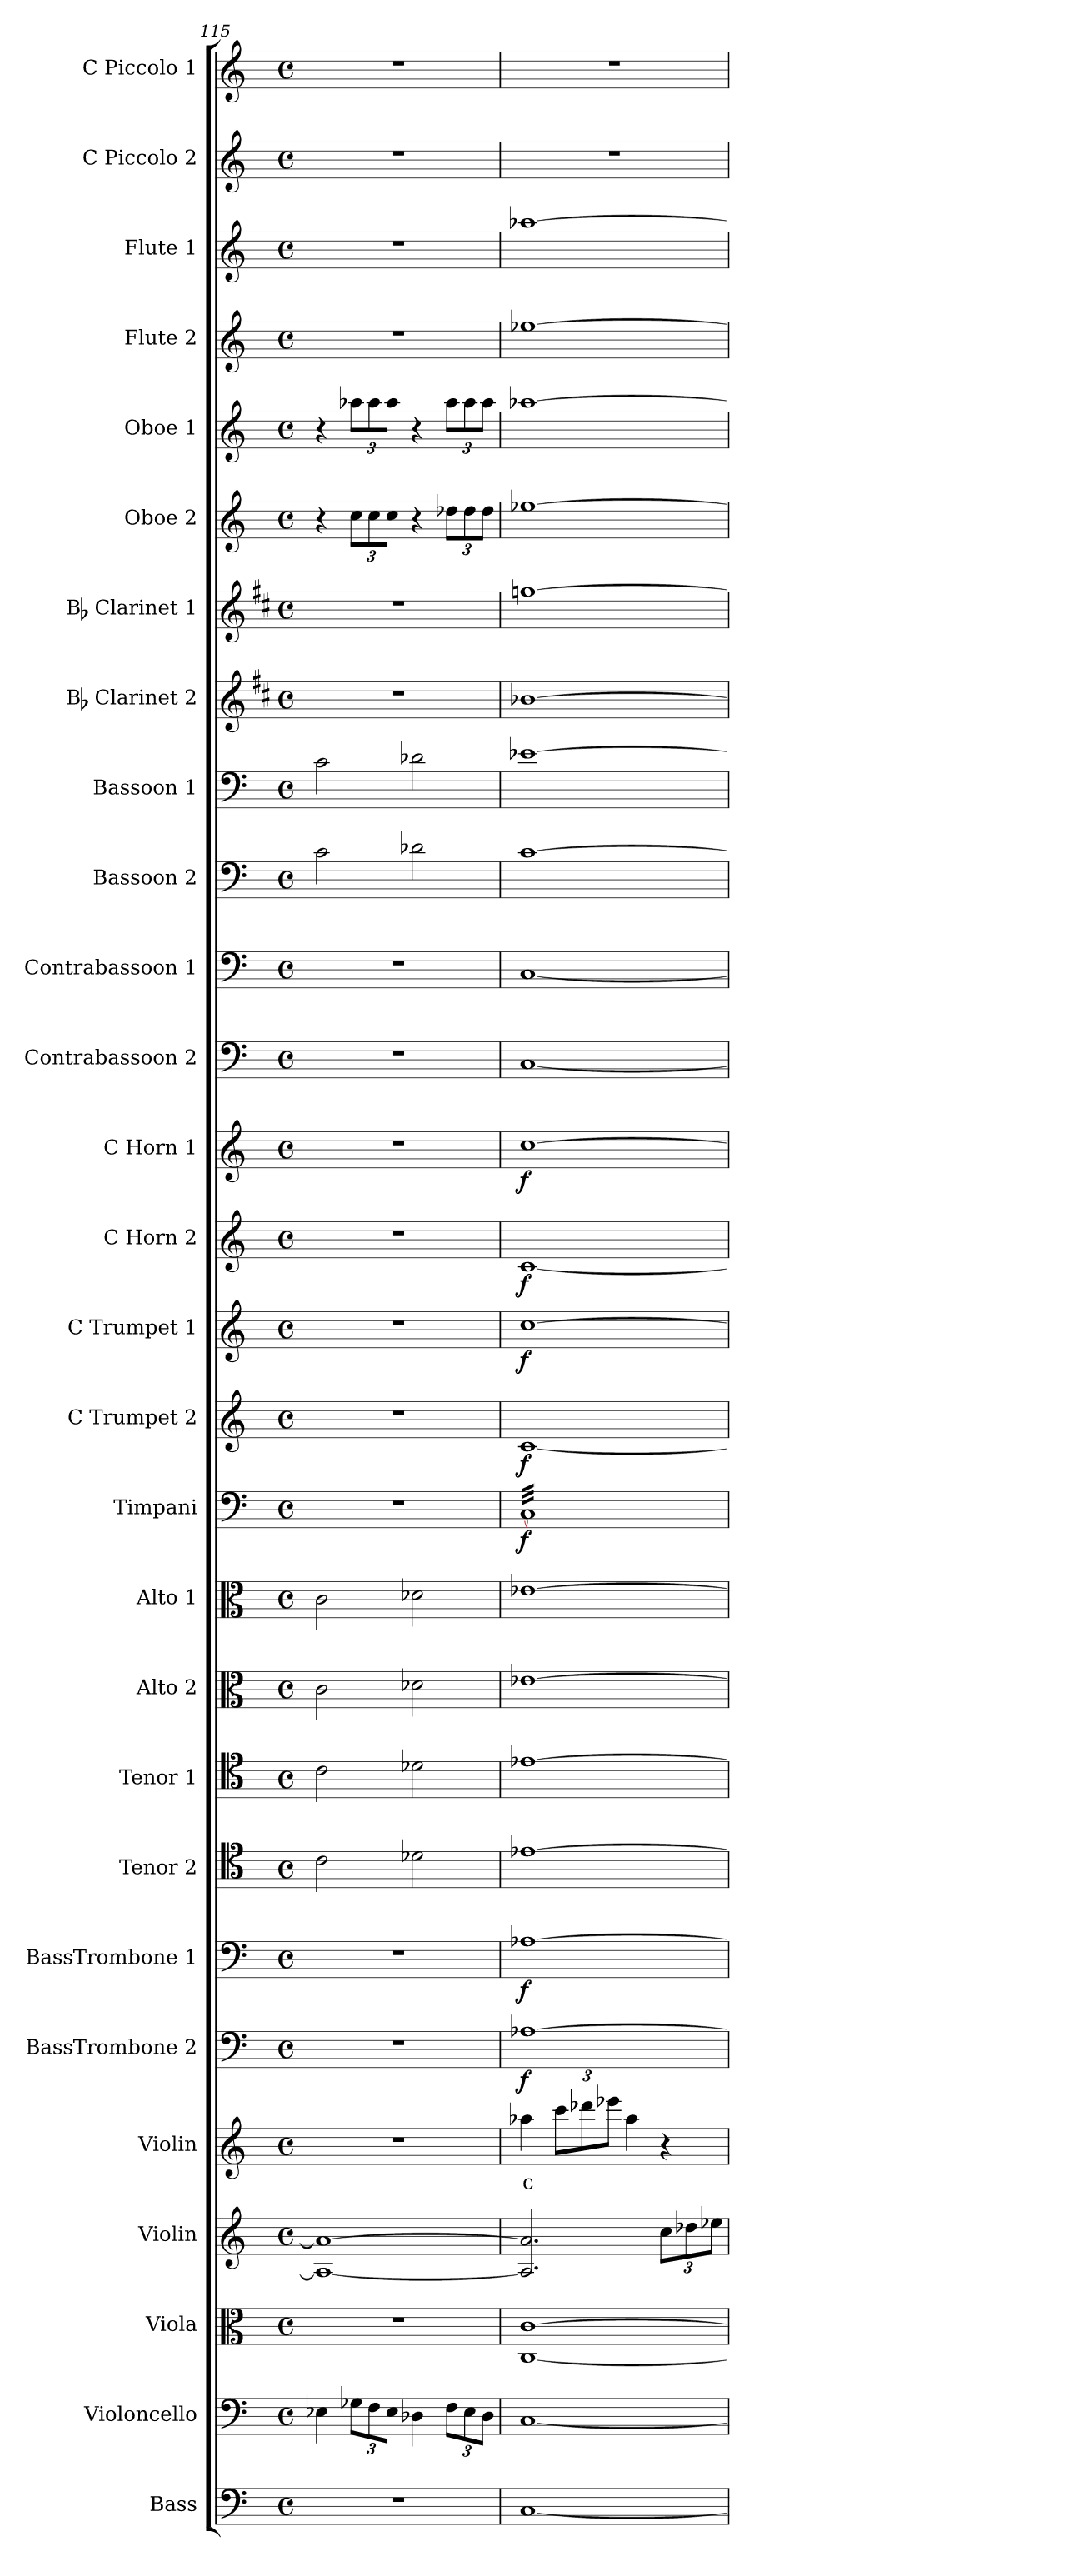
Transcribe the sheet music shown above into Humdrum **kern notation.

**kern	**kern	**kern	**kern	**kern	**text	**kern	**dynam	**kern	**dynam	**kern	**kern	**kern	**kern	**kern	**dynam	**kern	**dynam	**kern	**dynam	**kern	**dynam	**kern	**dynam	**kern	**kern	**kern	**kern	**kern	**kern	**kern	**kern	**kern	**kern	**kern	**kern
*part28	*part27	*part26	*part25	*part24	*part24	*part23	*part23	*part22	*part22	*part21	*part20	*part19	*part18	*part17	*part17	*part16	*part16	*part15	*part15	*part14	*part14	*part13	*part13	*part12	*part11	*part10	*part9	*part8	*part7	*part6	*part5	*part4	*part3	*part2	*part1
*staff28	*staff27	*staff26	*staff25	*staff24	*staff24	*staff23	*staff23	*staff22	*staff22	*staff21	*staff20	*staff19	*staff18	*staff17	*staff17	*staff16	*staff16	*staff15	*staff15	*staff14	*staff14	*staff13	*staff13	*staff12	*staff11	*staff10	*staff9	*staff8	*staff7	*staff6	*staff5	*staff4	*staff3	*staff2	*staff1
*I"Bass	*I"Violoncello	*I"Viola	*I"Violin	*I"Violin	*	*I"BassTrombone 2	*	*I"BassTrombone 1	*	*I"Tenor 2	*I"Tenor 1	*I"Alto 2	*I"Alto 1	*I"Timpani	*	*I"C Trumpet 2	*	*I"C Trumpet 1	*	*I"C Horn 2	*	*I"C Horn 1	*	*I"Contrabassoon 2	*I"Contrabassoon 1	*I"Bassoon 2	*I"Bassoon 1	*I"Bb Clarinet 2	*I"Bb Clarinet 1	*I"Oboe 2	*I"Oboe 1	*I"Flute 2	*I"Flute 1	*I"C Piccolo 2	*I"C Piccolo 1
*I'B	*I'Vc	*I'Vla	*I'Vln	*I'Vln	*	*I'BTrb 2	*	*I'BTrb 1	*	*I'T 2	*I'T 1	*I'A 2	*I'A 1	*I'Timp	*	*I'Tpt 2	*	*I'Tpt 1	*	*I'Hn 2	*	*I'Hn 1	*	*I'C Bsn 2	*I'C Bsn 1	*I'Bsn 2	*I'Bsn 1	*I'Cl 2	*I'Cl 1	*I'Ob 2	*I'Ob 1	*I'Fl 2	*I'Fl 1	*I'Picc 2	*I'Picc 1
*clefF4	*clefF4	*clefC3	*clefG2	*clefG2	*	*clefF4	*	*clefF4	*	*clefC4	*clefC4	*clefC3	*clefC3	*clefF4	*	*clefG2	*	*clefG2	*	*clefG2	*	*clefG2	*	*clefF4	*clefF4	*clefF4	*clefF4	*clefG2	*clefG2	*clefG2	*clefG2	*clefG2	*clefG2	*clefG2	*clefG2
*ITrd7c12	*	*	*	*	*	*	*	*	*	*	*	*	*	*	*	*	*	*	*	*ITrd7c12	*	*ITrd7c12	*	*ITrd7c12	*ITrd7c12	*	*	*ITrd1c2	*ITrd1c2	*	*	*	*	*ITrd-7c-12	*ITrd-7c-12
*k[]	*k[]	*k[]	*k[]	*k[]	*	*k[]	*	*k[]	*	*k[]	*k[]	*k[]	*k[]	*k[]	*	*k[]	*	*k[]	*	*k[]	*	*k[]	*	*k[]	*k[]	*k[]	*k[]	*k[]	*k[]	*k[]	*k[]	*k[]	*k[]	*k[]	*k[]
*M4/4	*M4/4	*M4/4	*M4/4	*M4/4	*	*M4/4	*	*M4/4	*	*M4/4	*M4/4	*M4/4	*M4/4	*M4/4	*	*M4/4	*	*M4/4	*	*M4/4	*	*M4/4	*	*M4/4	*M4/4	*M4/4	*M4/4	*M4/4	*M4/4	*M4/4	*M4/4	*M4/4	*M4/4	*M4/4	*M4/4
*met(c)	*met(c)	*met(c)	*met(c)	*met(c)	*	*met(c)	*	*met(c)	*	*met(c)	*met(c)	*met(c)	*met(c)	*met(c)	*	*met(c)	*	*met(c)	*	*met(c)	*	*met(c)	*	*met(c)	*met(c)	*met(c)	*met(c)	*met(c)	*met(c)	*met(c)	*met(c)	*met(c)	*met(c)	*met(c)	*met(c)
=115	=115	=115	=115	=115	=115	=115	=115	=115	=115	=115	=115	=115	=115	=115	=115	=115	=115	=115	=115	=115	=115	=115	=115	=115	=115	=115	=115	=115	=115	=115	=115	=115	=115	=115	=115
1r	4E-X	1r	1A-_ 1a-_	1r	.	1r	.	1r	.	2c	2c	2c	2c	1r	.	1r	.	1r	.	1r	.	1r	.	1r	1r	2c	2c	1r	1r	4r	4r	1r	1r	1r	1r
*	*Xbrackettup	*	*	*	*	*	*	*	*	*	*	*	*	*	*	*	*	*	*	*	*	*	*	*	*	*	*	*	*	*Xbrackettup	*Xbrackettup	*	*	*	*
.	12G-XL	.	.	.	.	.	.	.	.	.	.	.	.	.	.	.	.	.	.	.	.	.	.	.	.	.	.	.	.	12cc\L	12aa-X\L	.	.	.	.
.	12F	.	.	.	.	.	.	.	.	.	.	.	.	.	.	.	.	.	.	.	.	.	.	.	.	.	.	.	.	12cc\	12aa-\	.	.	.	.
.	12E-J	.	.	.	.	.	.	.	.	.	.	.	.	.	.	.	.	.	.	.	.	.	.	.	.	.	.	.	.	12cc\J	12aa-\J	.	.	.	.
.	4D-X	.	.	.	.	.	.	.	.	2d-X	2d-X	2d-X	2d-X	.	.	.	.	.	.	.	.	.	.	.	.	2d-	2d-X	.	.	4r	4r	.	.	.	.
.	12FL	.	.	.	.	.	.	.	.	.	.	.	.	.	.	.	.	.	.	.	.	.	.	.	.	.	.	.	.	12dd-X\L	12aa-\L	.	.	.	.
.	12E-	.	.	.	.	.	.	.	.	.	.	.	.	.	.	.	.	.	.	.	.	.	.	.	.	.	.	.	.	12dd-\	12aa-\	.	.	.	.
.	12D-J	.	.	.	.	.	.	.	.	.	.	.	.	.	.	.	.	.	.	.	.	.	.	.	.	.	.	.	.	12dd-\J	12aa-\J	.	.	.	.
!!LO:PB:g=z
=116	=116	=116	=116	=116	=116	=116	=116	=116	=116	=116	=116	=116	=116	=116	=116	=116	=116	=116	=116	=116	=116	=116	=116	=116	=116	=116	=116	=116	=116	=116	=116	=116	=116	=116	=116
!	!	!	!	!	!LO:LY:b	!	!LO:DY:b	!	!LO:DY:b	!	!	!	!	!	!LO:DY:b	!	!LO:DY:b	!	!LO:DY:b	!	!LO:DY:b	!	!LO:DY:b	!	!	!	!	!	!	!	!	!	!	!	!
*	*	*	*	*	*	*	*	*	*	*	*	*	*	*tremolo	*	*	*	*	*	*	*	*	*	*	*	*	*	*	*	*	*	*	*	*	*
[1CC	[1C	[1C [1c	2.A-/] 2.a-/]	4aa-X	c	[1A-X	f	[1A-X	f	[1e-X	[1e-X	[1e-X	[1e-X	[32CLLL	f	[1c	f	[1cc	f	[1C	f	[1c	f	[1CC	[1CC	[1c	[1e-X	[1a-X	[1ee-X	[1ee-X	[1aa-X	[1ee-X	[1aa-X	1r	1r
.	.	.	.	.	.	.	.	.	.	.	.	.	.	32C	.	.	.	.	.	.	.	.	.	.	.	.	.	.	.	.	.	.	.	.	.
.	.	.	.	.	.	.	.	.	.	.	.	.	.	32C	.	.	.	.	.	.	.	.	.	.	.	.	.	.	.	.	.	.	.	.	.
.	.	.	.	.	.	.	.	.	.	.	.	.	.	32C	.	.	.	.	.	.	.	.	.	.	.	.	.	.	.	.	.	.	.	.	.
.	.	.	.	.	.	.	.	.	.	.	.	.	.	32C	.	.	.	.	.	.	.	.	.	.	.	.	.	.	.	.	.	.	.	.	.
.	.	.	.	.	.	.	.	.	.	.	.	.	.	32C	.	.	.	.	.	.	.	.	.	.	.	.	.	.	.	.	.	.	.	.	.
.	.	.	.	.	.	.	.	.	.	.	.	.	.	32C	.	.	.	.	.	.	.	.	.	.	.	.	.	.	.	.	.	.	.	.	.
.	.	.	.	.	.	.	.	.	.	.	.	.	.	32C	.	.	.	.	.	.	.	.	.	.	.	.	.	.	.	.	.	.	.	.	.
*	*	*	*	*Xbrackettup	*	*	*	*	*	*	*	*	*	*	*	*	*	*	*	*	*	*	*	*	*	*	*	*	*	*	*	*	*	*	*
.	.	.	.	12cccL	.	.	.	.	.	.	.	.	.	32C	.	.	.	.	.	.	.	.	.	.	.	.	.	.	.	.	.	.	.	.	.
.	.	.	.	.	.	.	.	.	.	.	.	.	.	32C	.	.	.	.	.	.	.	.	.	.	.	.	.	.	.	.	.	.	.	.	.
.	.	.	.	.	.	.	.	.	.	.	.	.	.	32C	.	.	.	.	.	.	.	.	.	.	.	.	.	.	.	.	.	.	.	.	.
.	.	.	.	12ddd-X	.	.	.	.	.	.	.	.	.	.	.	.	.	.	.	.	.	.	.	.	.	.	.	.	.	.	.	.	.	.	.
.	.	.	.	.	.	.	.	.	.	.	.	.	.	32C	.	.	.	.	.	.	.	.	.	.	.	.	.	.	.	.	.	.	.	.	.
.	.	.	.	.	.	.	.	.	.	.	.	.	.	32C	.	.	.	.	.	.	.	.	.	.	.	.	.	.	.	.	.	.	.	.	.
.	.	.	.	.	.	.	.	.	.	.	.	.	.	32C	.	.	.	.	.	.	.	.	.	.	.	.	.	.	.	.	.	.	.	.	.
.	.	.	.	12eee-XJ	.	.	.	.	.	.	.	.	.	.	.	.	.	.	.	.	.	.	.	.	.	.	.	.	.	.	.	.	.	.	.
.	.	.	.	.	.	.	.	.	.	.	.	.	.	32C	.	.	.	.	.	.	.	.	.	.	.	.	.	.	.	.	.	.	.	.	.
.	.	.	.	.	.	.	.	.	.	.	.	.	.	32C	.	.	.	.	.	.	.	.	.	.	.	.	.	.	.	.	.	.	.	.	.
.	.	.	.	4aa-	.	.	.	.	.	.	.	.	.	32C	.	.	.	.	.	.	.	.	.	.	.	.	.	.	.	.	.	.	.	.	.
.	.	.	.	.	.	.	.	.	.	.	.	.	.	32C	.	.	.	.	.	.	.	.	.	.	.	.	.	.	.	.	.	.	.	.	.
.	.	.	.	.	.	.	.	.	.	.	.	.	.	32C	.	.	.	.	.	.	.	.	.	.	.	.	.	.	.	.	.	.	.	.	.
.	.	.	.	.	.	.	.	.	.	.	.	.	.	32C	.	.	.	.	.	.	.	.	.	.	.	.	.	.	.	.	.	.	.	.	.
.	.	.	.	.	.	.	.	.	.	.	.	.	.	32C	.	.	.	.	.	.	.	.	.	.	.	.	.	.	.	.	.	.	.	.	.
.	.	.	.	.	.	.	.	.	.	.	.	.	.	32C	.	.	.	.	.	.	.	.	.	.	.	.	.	.	.	.	.	.	.	.	.
.	.	.	.	.	.	.	.	.	.	.	.	.	.	32C	.	.	.	.	.	.	.	.	.	.	.	.	.	.	.	.	.	.	.	.	.
.	.	.	.	.	.	.	.	.	.	.	.	.	.	32C	.	.	.	.	.	.	.	.	.	.	.	.	.	.	.	.	.	.	.	.	.
*	*	*	*Xbrackettup	*	*	*	*	*	*	*	*	*	*	*	*	*	*	*	*	*	*	*	*	*	*	*	*	*	*	*	*	*	*	*	*
.	.	.	12ccL	4r	.	.	.	.	.	.	.	.	.	32C	.	.	.	.	.	.	.	.	.	.	.	.	.	.	.	.	.	.	.	.	.
.	.	.	.	.	.	.	.	.	.	.	.	.	.	32C	.	.	.	.	.	.	.	.	.	.	.	.	.	.	.	.	.	.	.	.	.
.	.	.	.	.	.	.	.	.	.	.	.	.	.	32C	.	.	.	.	.	.	.	.	.	.	.	.	.	.	.	.	.	.	.	.	.
.	.	.	12dd-X	.	.	.	.	.	.	.	.	.	.	.	.	.	.	.	.	.	.	.	.	.	.	.	.	.	.	.	.	.	.	.	.
.	.	.	.	.	.	.	.	.	.	.	.	.	.	32C	.	.	.	.	.	.	.	.	.	.	.	.	.	.	.	.	.	.	.	.	.
.	.	.	.	.	.	.	.	.	.	.	.	.	.	32C	.	.	.	.	.	.	.	.	.	.	.	.	.	.	.	.	.	.	.	.	.
.	.	.	.	.	.	.	.	.	.	.	.	.	.	32C	.	.	.	.	.	.	.	.	.	.	.	.	.	.	.	.	.	.	.	.	.
.	.	.	12ee-XJ	.	.	.	.	.	.	.	.	.	.	.	.	.	.	.	.	.	.	.	.	.	.	.	.	.	.	.	.	.	.	.	.
.	.	.	.	.	.	.	.	.	.	.	.	.	.	32C	.	.	.	.	.	.	.	.	.	.	.	.	.	.	.	.	.	.	.	.	.
.	.	.	.	.	.	.	.	.	.	.	.	.	.	32CJJJ	.	.	.	.	.	.	.	.	.	.	.	.	.	.	.	.	.	.	.	.	.
*	*	*	*	*	*	*	*	*	*	*	*	*	*	*Xtremolo	*	*	*	*	*	*	*	*	*	*	*	*	*	*	*	*	*	*	*	*	*
=	=	=	=	=	=	=	=	=	=	=	=	=	=	=	=	=	=	=	=	=	=	=	=	=	=	=	=	=	=	=	=	=	=	=	=
*-	*-	*-	*-	*-	*-	*-	*-	*-	*-	*-	*-	*-	*-	*-	*-	*-	*-	*-	*-	*-	*-	*-	*-	*-	*-	*-	*-	*-	*-	*-	*-	*-	*-	*-	*-
